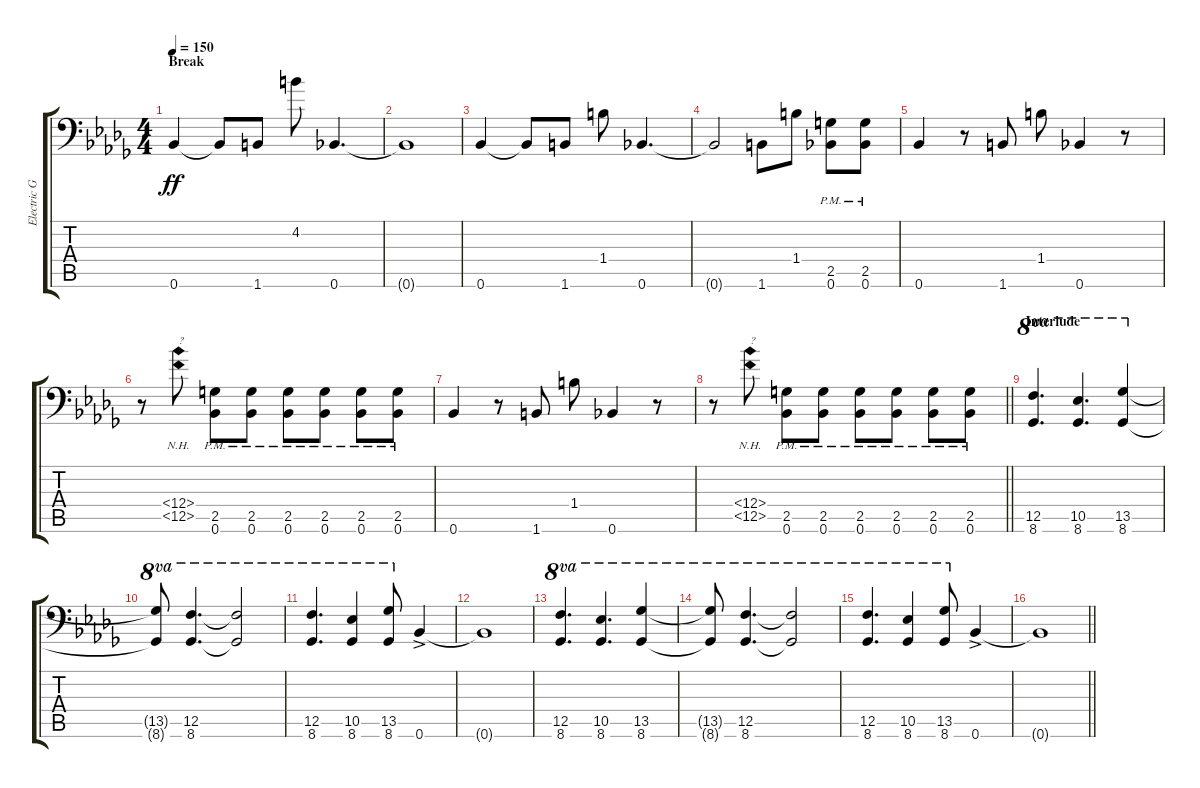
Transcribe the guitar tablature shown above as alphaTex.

\track ("Electric Guitar 2" "Electric G") {instrument overdrivenguitar}
\staff {score tabs}
\tuning (C4 G3 Eb3 Bb2 F2 Bb1) {hide}
\ts (4 4)
\section ("" "Break")
\tempo 150
\clef f4
\ks bbminor
0.6.4{dy ff} 0.6{t}.8 1.6.8 4.2.8 0.6.4{d} |
0.6{t}.1 |
0.6.4 0.6{t}.8 1.6.8 1.4.8 0.6.4{d} |
0.6{t}.2 1.6.8 1.4.8 (2.5{pm} 0.6{pm}).8 (2.5{pm} 0.6{pm}).8 |
0.6.4 r.8 1.6.8 1.4.8 0.6.4 r.8 |
r.8 (6.4{nh} 6.5{nh}).8{txt "?"} (2.5{pm} 0.6{pm}).8 (2.5{pm} 0.6{pm}).8 (2.5{pm} 0.6{pm}).8 (2.5{pm} 0.6{pm}).8 (2.5{pm} 0.6{pm}).8 (2.5{pm} 0.6{pm}).8 |
0.6.4 r.8 1.6.8 1.4.8 0.6.4 r.8 |
\barLineRight lightlight
r.8 (6.4{nh} 6.5{nh}).8{txt "?"} (2.5{pm} 0.6{pm}).8 (2.5{pm} 0.6{pm}).8 (2.5{pm} 0.6{pm}).8 (2.5{pm} 0.6{pm}).8 (2.5{pm} 0.6{pm}).8 (2.5{pm} 0.6{pm}).8 |
\section ("" "Interlude")
(12.5 8.6).4{d ot 8va} (10.5 8.6).4{d ot 8va} (13.5 8.6).4{ot 8va} |
(13.5{t} 8.6{t}).8{ot 8va} (12.5 8.6).4{d ot 8va} (12.5{t} 8.6{t}).2{ot 8va} |
(12.5 8.6).4{d ot 8va} (10.5 8.6).4{ot 8va} (13.5 8.6).8{ot 8va} 0.6{ac}.4 |
0.6{t}.1 |
(12.5 8.6).4{d ot 8va} (10.5 8.6).4{d ot 8va} (13.5 8.6).4{ot 8va} |
(13.5{t} 8.6{t}).8{ot 8va} (12.5 8.6).4{d ot 8va} (12.5{t} 8.6{t}).2{ot 8va} |
(12.5 8.6).4{d ot 8va} (10.5 8.6).4{ot 8va} (13.5 8.6).8{ot 8va} 0.6{ac}.4 |
\barLineRight lightlight
0.6{t}.1
